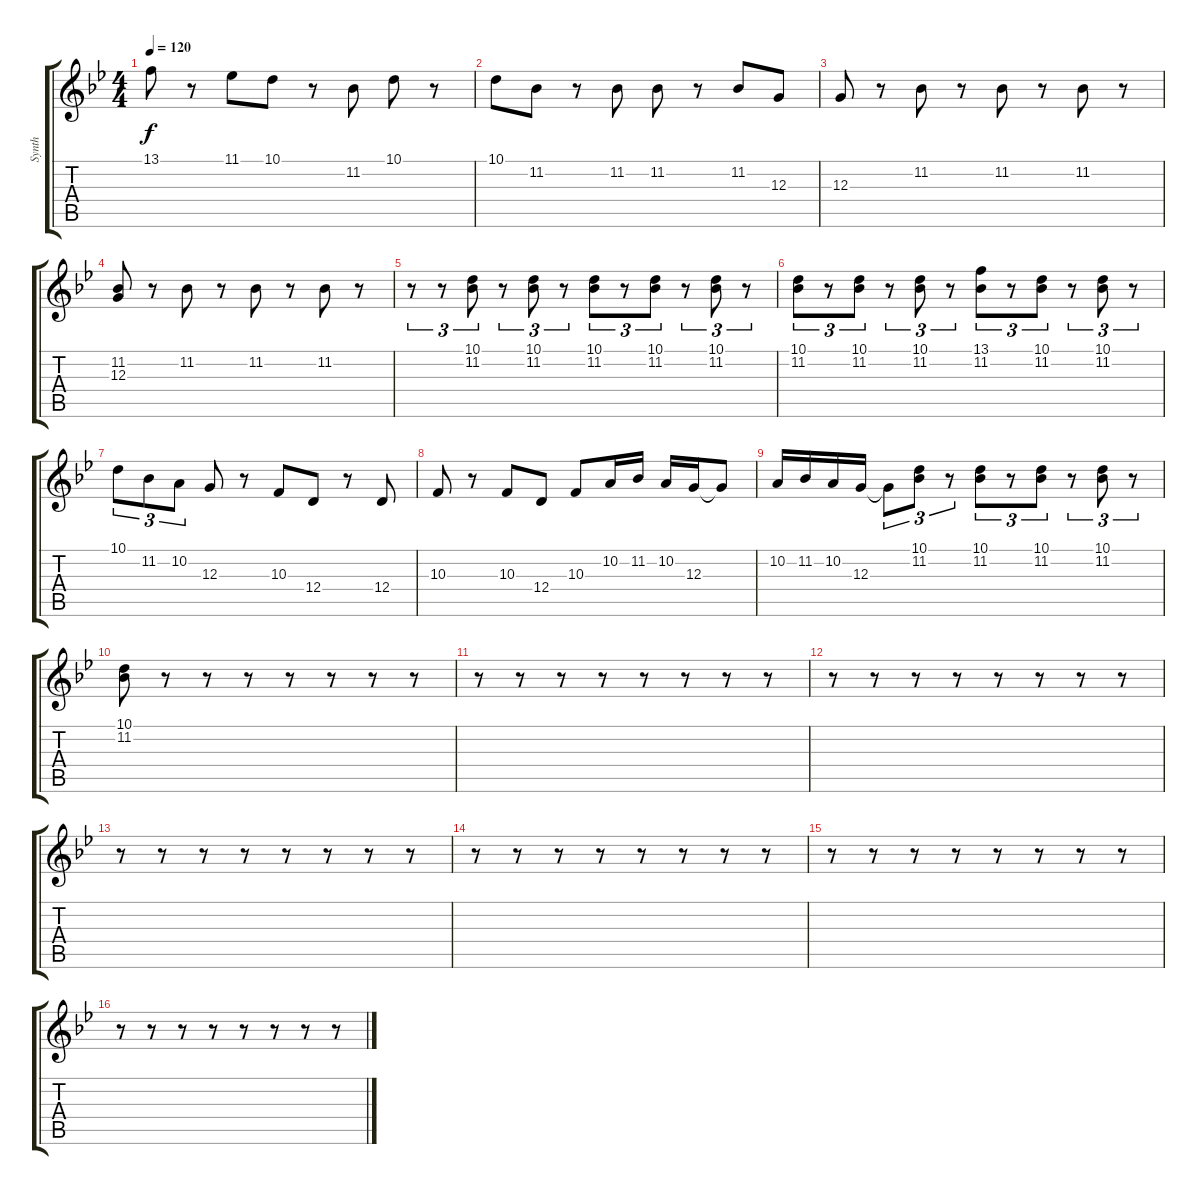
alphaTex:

\track ("Synth" "Synth") {instrument dulcimer}
\staff {score tabs}
\tuning (E4 B3 G3 D3 A2 E2) {hide}
\ts (4 4)
\tempo 120
\clef g2
\ks gminor
13.1.8{dy f} r.8 11.1.8 10.1.8 r.8 11.2.8 10.1.8 r.8 |
10.1.8 11.2.8 r.8 11.2.8 11.2.8 r.8 11.2.8 12.3.8 |
12.3.8 r.8 11.2.8 r.8 11.2.8 r.8 11.2.8 r.8 |
(11.2 12.3).8 r.8 11.2.8 r.8 11.2.8 r.8 11.2.8 r.8 |
r.8{tu (3 2)} r.8{tu (3 2)} (10.1 11.2).8{tu (3 2)} r.8{tu (3 2)} (10.1 11.2).8{tu (3 2)} r.8{tu (3 2)} (10.1 11.2).8{tu (3 2)} r.8{tu (3 2)} (10.1 11.2).8{tu (3 2)} r.8{tu (3 2)} (10.1 11.2).8{tu (3 2)} r.8{tu (3 2)} |
(10.1 11.2).8{tu (3 2)} r.8{tu (3 2)} (10.1 11.2).8{tu (3 2)} r.8{tu (3 2)} (10.1 11.2).8{tu (3 2)} r.8{tu (3 2)} (13.1 11.2).8{tu (3 2)} r.8{tu (3 2)} (10.1 11.2).8{tu (3 2)} r.8{tu (3 2)} (10.1 11.2).8{tu (3 2)} r.8{tu (3 2)} |
10.1.8{tu (3 2)} 11.2.8{tu (3 2)} 10.2.8{tu (3 2)} 12.3.8 r.8 10.3.8 12.4.8 r.8 12.4.8 |
10.3.8 r.8 10.3.8 12.4.8 10.3.8 10.2.16 11.2.16 10.2.16 12.3.16 12.3{t}.8 |
10.2.16 11.2.16 10.2.16 12.3.16 12.3{t}.8{tu (3 2)} (10.1 11.2).8{tu (3 2)} r.8{tu (3 2)} (10.1 11.2).8{tu (3 2)} r.8{tu (3 2)} (10.1 11.2).8{tu (3 2)} r.8{tu (3 2)} (10.1 11.2).8{tu (3 2)} r.8{tu (3 2)} |
(10.1 11.2).8 r.8 r.8 r.8 r.8 r.8 r.8 r.8 |
r.8 r.8 r.8 r.8 r.8 r.8 r.8 r.8 |
r.8 r.8 r.8 r.8 r.8 r.8 r.8 r.8 |
r.8 r.8 r.8 r.8 r.8 r.8 r.8 r.8 |
r.8 r.8 r.8 r.8 r.8 r.8 r.8 r.8 |
r.8 r.8 r.8 r.8 r.8 r.8 r.8 r.8 |
r.8 r.8 r.8 r.8 r.8 r.8 r.8 r.8
